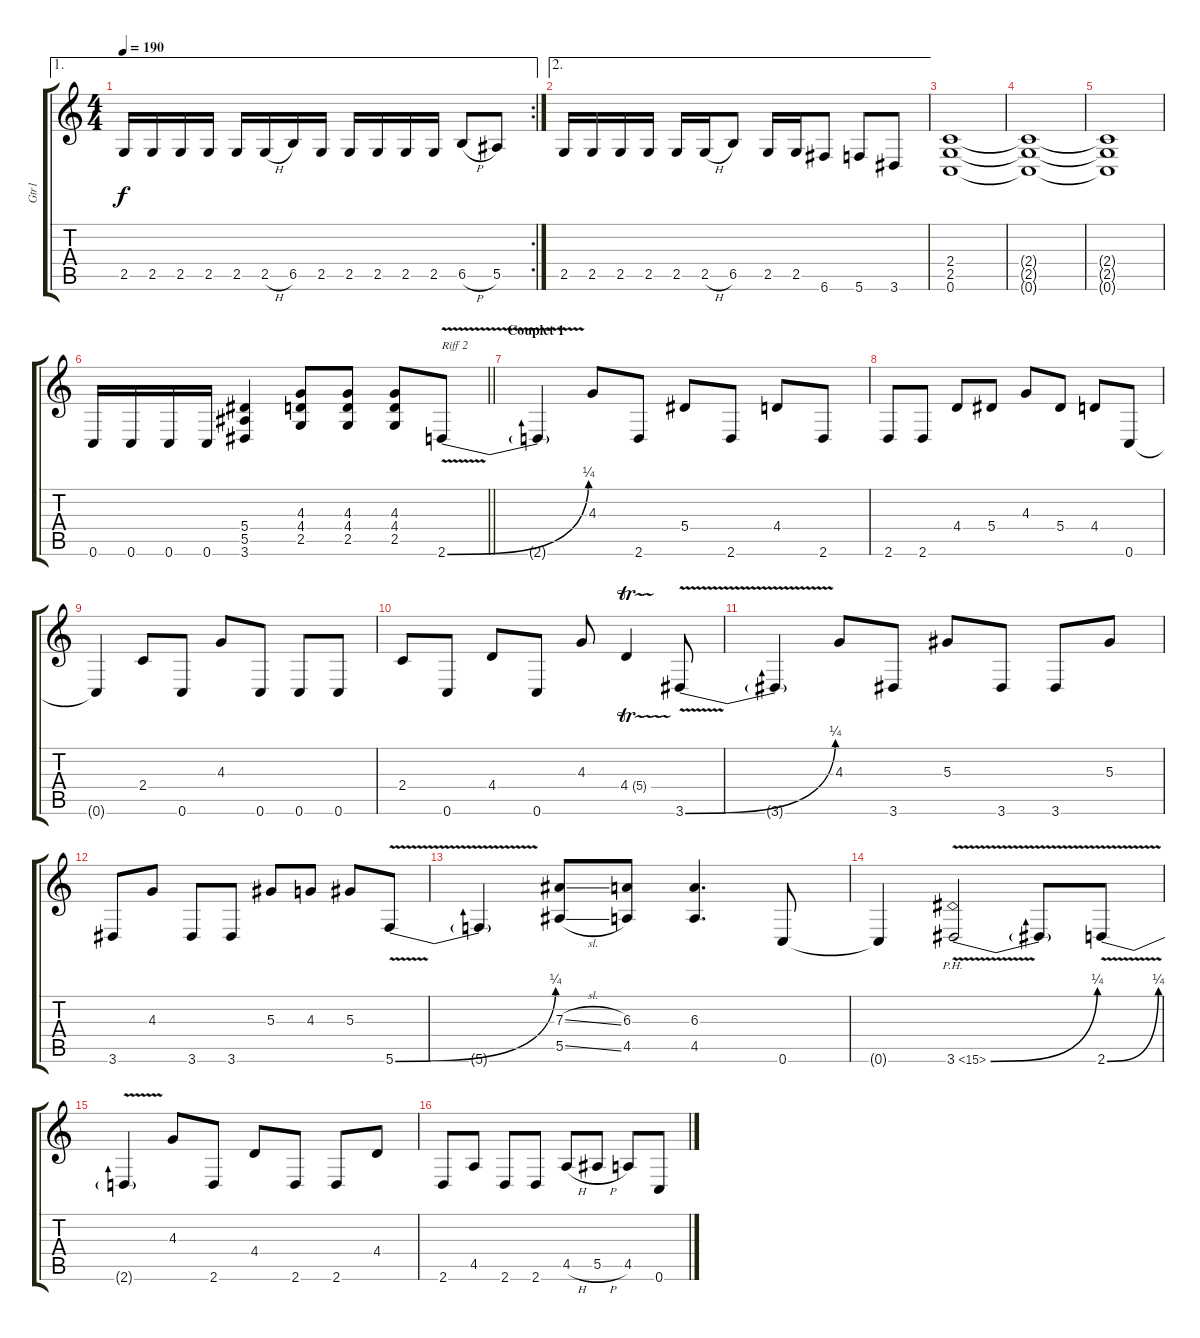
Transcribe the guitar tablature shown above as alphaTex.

\track ("Gtr1" "Gtr1") {instrument distortionguitar}
\staff {score tabs}
\tuning (C4 G3 Eb3 Bb2 F2 C2) {hide}
\ae 1
\rc 2
\ts (4 4)
\tempo 190
\clef g2
\ks c
2.5.16{dy f} 2.5.16 2.5.16 2.5.16 2.5.16 2.5{h}.16 6.5.16 2.5.16 2.5.16 2.5.16 2.5.16 2.5.16 6.5{h}.8 5.5.8 |
\ae 2
2.5.16 2.5.16 2.5.16 2.5.16 2.5.16 2.5{h}.16 6.5.8 2.5.16 2.5.16 6.6.8 5.6.8 3.6.8 |
(2.4 2.5 0.6).1 |
(2.4{t} 2.5{t} 0.6{t}).1 |
(2.4{t} 2.5{t} 0.6{t}).1 |
\barLineRight lightlight
0.6.16 0.6.16 0.6.16 0.6.16 (5.4 5.5 3.6).4 (4.3 4.4 2.5).8 (4.3 4.4 2.5).8 (4.3 4.4 2.5).8 2.6{be (bend 0 0 60 1) v}.8{txt "Riff 2"} |
\section ("" "Couplet 1")
2.6{t}.4 4.3.8 2.6.8 5.4.8 2.6.8 4.4.8 2.6.8 |
2.6.8 2.6.8 4.4.8 5.4.8 4.3.8 5.4.8 4.4.8 0.6.8 |
0.6{t}.4 2.4.8 0.6.8 4.3.8 0.6.8 0.6.8 0.6.8 |
2.4.8 0.6.8 4.4.8 0.6.8 4.3.8 4.4{tr (5 32)}.4 3.6{be (bend 0 0 60 1) v}.8 |
3.6{t}.4 4.3.8 3.6.8 5.3.8 3.6.8 3.6.8 5.3.8 |
3.6.8 4.3.8 3.6.8 3.6.8 5.3.8 4.3.8 5.3.8 5.6{be (bend 0 0 60 1) v}.8 |
5.6{t}.4 (7.3{sl} 5.5{sl}).8 (6.3 4.5).8 (6.3 4.5).4{d} 0.6.8 |
0.6{t}.4 3.6{be (bend 0 0 60 1) ph 12 v}.2 3.6{t}.8 2.6{be (bend 0 0 60 1) v}.8 |
2.6{t}.4 4.3.8 2.6.8 4.4.8 2.6.8 2.6.8 4.4.8 |
2.6.8 4.5.8 2.6.8 2.6.8 4.5{h}.8 5.5{h}.8 4.5.8 0.6.8
